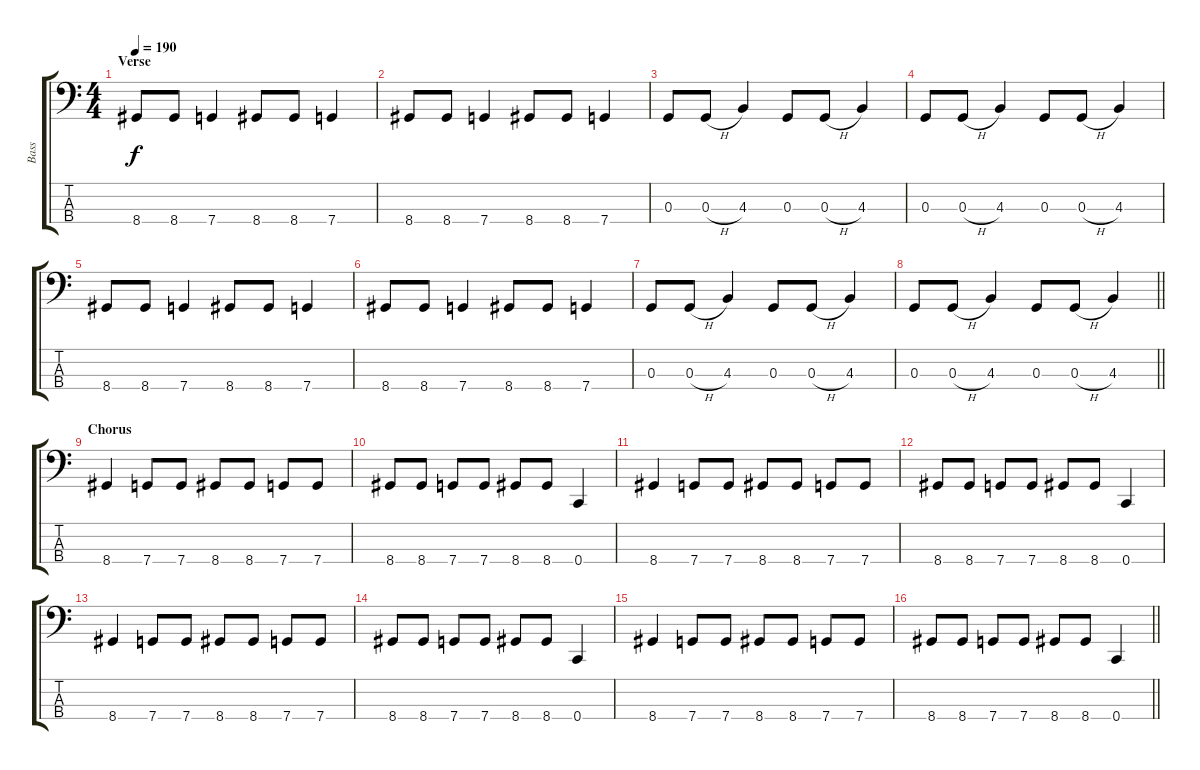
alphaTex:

\track ("Bass" "Bass") {instrument electricbasspick}
\staff {score tabs}
\tuning (F2 C2 G1 C1) {hide}
\ts (4 4)
\section ("" "Verse")
\tempo 190
\clef f4
\ks c
8.4.8{dy f} 8.4.8 7.4.4 8.4.8 8.4.8 7.4.4 |
8.4.8 8.4.8 7.4.4 8.4.8 8.4.8 7.4.4 |
0.3.8 0.3{h}.8 4.3.4 0.3.8 0.3{h}.8 4.3.4 |
0.3.8 0.3{h}.8 4.3.4 0.3.8 0.3{h}.8 4.3.4 |
8.4.8 8.4.8 7.4.4 8.4.8 8.4.8 7.4.4 |
8.4.8 8.4.8 7.4.4 8.4.8 8.4.8 7.4.4 |
0.3.8 0.3{h}.8 4.3.4 0.3.8 0.3{h}.8 4.3.4 |
\barLineRight lightlight
0.3.8 0.3{h}.8 4.3.4 0.3.8 0.3{h}.8 4.3.4 |
\section ("" "Chorus")
8.4.4 7.4.8 7.4.8 8.4.8 8.4.8 7.4.8 7.4.8 |
8.4.8 8.4.8 7.4.8 7.4.8 8.4.8 8.4.8 0.4.4 |
8.4.4 7.4.8 7.4.8 8.4.8 8.4.8 7.4.8 7.4.8 |
8.4.8 8.4.8 7.4.8 7.4.8 8.4.8 8.4.8 0.4.4 |
8.4.4 7.4.8 7.4.8 8.4.8 8.4.8 7.4.8 7.4.8 |
8.4.8 8.4.8 7.4.8 7.4.8 8.4.8 8.4.8 0.4.4 |
8.4.4 7.4.8 7.4.8 8.4.8 8.4.8 7.4.8 7.4.8 |
\barLineRight lightlight
8.4.8 8.4.8 7.4.8 7.4.8 8.4.8 8.4.8 0.4.4
